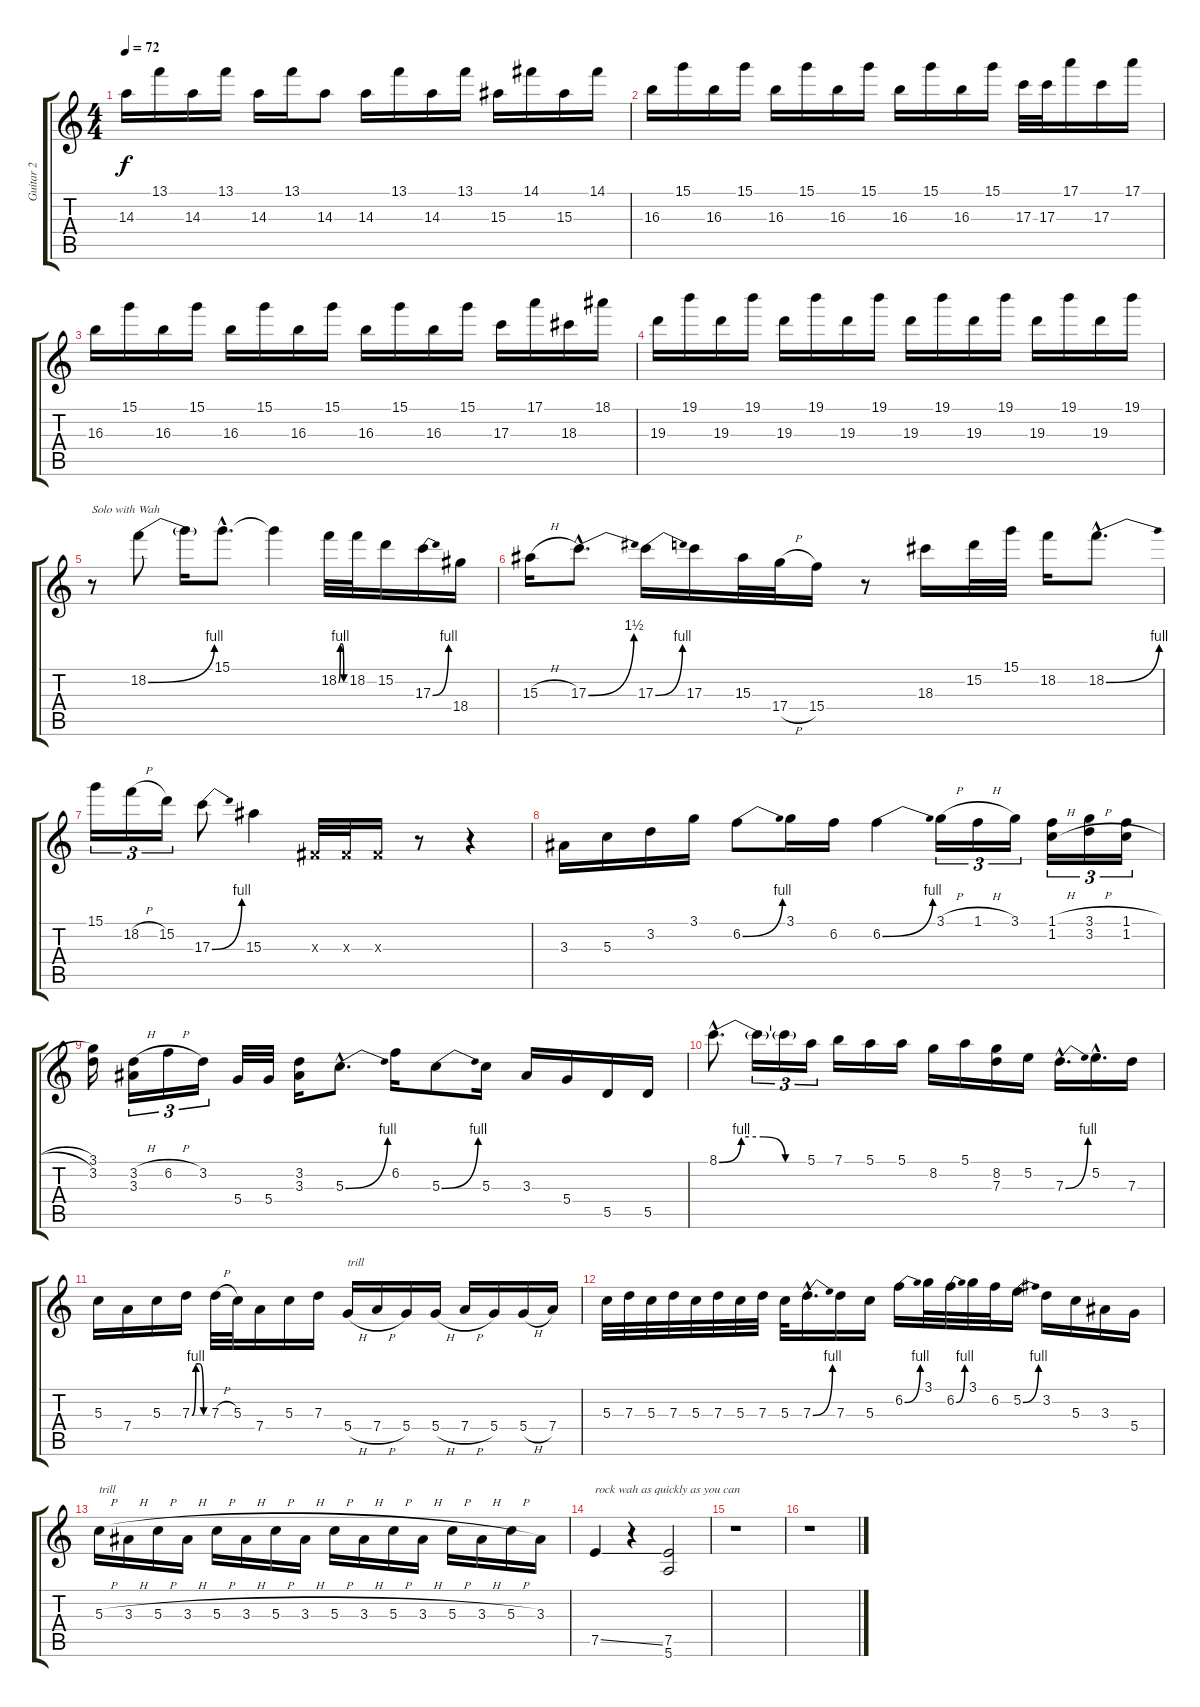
\track ("Guitar 2" "Guitar 2") {instrument electricguitarclean}
\staff {score tabs}
\tuning (E4 B3 G3 D3 A2 E2) {hide}
\ts (4 4)
\tempo 72
\clef g2
\ks c
14.3.16{dy f} 13.1.16 14.3.16 13.1.16 14.3.16 13.1.16 14.3.8 14.3.16 13.1.16 14.3.16 13.1.16 15.3.16 14.1.16 15.3.16 14.1.16 |
16.3.16 15.1.16 16.3.16 15.1.16 16.3.16 15.1.16 16.3.16 15.1.16 16.3.16 15.1.16 16.3.16 15.1.16 17.3.32 17.3.32 17.1.16 17.3.16 17.1.16 |
16.3.16 15.1.16 16.3.16 15.1.16 16.3.16 15.1.16 16.3.16 15.1.16 16.3.16 15.1.16 16.3.16 15.1.16 17.3.16 17.1.16 18.3.16 18.1.16 |
19.3.16 19.1.16 19.3.16 19.1.16 19.3.16 19.1.16 19.3.16 19.1.16 19.3.16 19.1.16 19.3.16 19.1.16 19.3.16 19.1.16 19.3.16 19.1.16 |
r.8{txt "Solo with Wah"} 18.2{be (bend 0 0 60 4)}.8 18.2{t}.16 15.1{hac}.8{d} 15.1{t}.4 18.2{be (custom 0 0 15 4 30 4 45 0 60 0)}.32 18.2.32 15.2.16 17.3{be (bend 0 0 60 4)}.16 18.4.16 |
15.3{h}.16 17.3{be (bend 0 0 60 6) hac}.8{d} 17.3{be (bend 0 0 60 4)}.16 17.3.16 15.3.32 17.4{h}.32 15.4.16 r.8 18.3.16 15.2.32 15.1.32 18.2.16 18.2{be (bend 0 0 60 4) hac}.8{d} |
15.1.16{tu (3 2)} 18.2{h}.16{tu (3 2)} 15.2.16{tu (3 2)} 17.3{be (bend 0 0 60 4)}.8 15.3.4 -1.3{x}.32 -1.3{x}.32 -1.3{x}.16 r.8 r.4 |
3.3.16 5.3.16 3.2.16 3.1.16 6.2{be (bend 0 0 60 4)}.8 3.1.16 6.2.16 6.2{be (bend 0 0 60 4)}.4 3.1{h}.16{tu (3 2)} 1.1{h}.16{tu (3 2)} 3.1.16{tu (3 2)} (1.1{h} 1.2{h}).16{tu (3 2)} (3.1{h} 3.2{h}).16{tu (3 2)} (1.1{h} 1.2{h}).16{tu (3 2)} |
(3.1 3.2).16 (3.2{h} 3.3).16{tu (3 2)} 6.2{h}.16{tu (3 2)} 3.2.16{tu (3 2)} 5.4.32 5.4.32 (3.2 3.3).16 5.3{be (bend 0 0 60 4) hac}.8{d} 6.2.16 5.3{be (bend 0 0 60 4)}.8 5.3.16 3.3.16 5.4.16 5.5.16 5.5.16 |
8.1{be (custom 0 0 15 4 30 4 45 0 60 0) hac}.8{d} 8.1{t}.16{tu (3 2)} 8.1{t}.16{tu (3 2)} 5.1.16{tu (3 2)} 7.1.16 5.1.16 5.1.16 8.2.16 5.1.16 (8.2 7.3).16 5.2.16 7.3{be (bend 0 0 60 4) hac}.16{d} 5.2{hac}.16{d} 7.3.16 |
5.3.16 7.4.16 5.3.16 7.3{be (custom 0 0 15 4 30 4 45 0 60 0)}.16 7.3{h}.32 5.3.32 7.4.16 5.3.16 7.3.16 5.4{h}.16{txt "trill"} 7.4{h}.16 5.4.16 5.4{h}.16 7.4{h}.16 5.4.16 5.4{h}.16 7.4.16 |
5.3.32 7.3.32 5.3.32 7.3.32 5.3.32 7.3.32 5.3.32 7.3.32 5.3.32 7.3{be (bend 0 0 60 4) hac}.16{d} 7.3.16 5.3.16 6.2{be (bend 0 0 60 4)}.16 3.1.32 6.2{be (bend 0 0 60 4)}.32 3.1.32 6.2.32 5.2{be (bend 0 0 60 4)}.16 3.2.16 5.3.16 3.3.16 5.4.16 |
5.3{h}.16{txt "trill"} 3.3{h}.16 5.3{h}.16 3.3{h}.16 5.3{h}.16 3.3{h}.16 5.3{h}.16 3.3{h}.16 5.3{h}.16 3.3{h}.16 5.3{h}.16 3.3{h}.16 5.3{h}.16 3.3{h}.16 5.3{h}.16 3.3.16 |
7.5{ss}.4{txt "rock wah as quickly as you can"} r.4 (7.5 5.6).2 |
r.1 |
r.1
